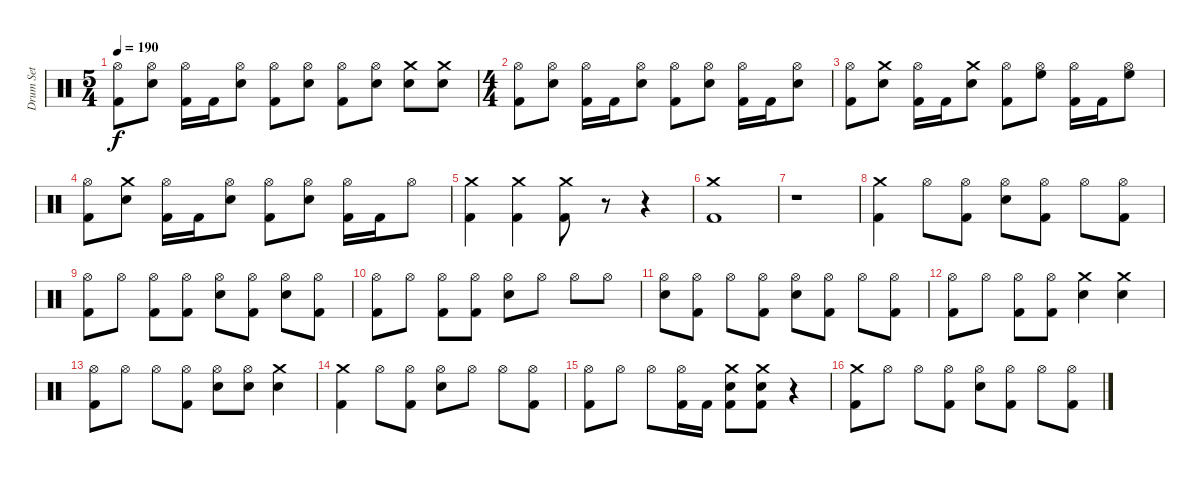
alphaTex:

\track ("Drum Set" "Drum Set") {instrument percussion}
\staff {score}
\articulation defaults
\ts (5 4)
\tempo 190
\clef neutral
\ks c
("Hi-Hat (open)" "Kick (hit) 2").8{dy f} ("Hi-Hat (open)" "Snare (hit) 2").8 ("Hi-Hat (open)" "Kick (hit) 2").16 "Kick (hit) 2".16 ("Hi-Hat (open)" "Snare (hit) 2").8 ("Hi-Hat (open)" "Kick (hit) 2").8 ("Hi-Hat (open)" "Snare (hit) 2").8 ("Hi-Hat (open)" "Kick (hit) 2").8 ("Hi-Hat (open)" "Snare (hit) 2").8 ("Crash medium (hit)" "Snare (hit) 2").8 ("Crash medium (hit)" "Snare (hit) 2").8 |
\ts (4 4)
("Hi-Hat (open)" "Kick (hit) 2").8 ("Hi-Hat (open)" "Snare (hit) 2").8 ("Hi-Hat (open)" "Kick (hit) 2").16 "Kick (hit) 2".16 ("Hi-Hat (open)" "Snare (hit) 2").8 ("Hi-Hat (open)" "Kick (hit) 2").8 ("Hi-Hat (open)" "Snare (hit) 2").8 ("Hi-Hat (open)" "Kick (hit) 2").16 "Kick (hit) 2".16 ("Hi-Hat (open)" "Snare (hit) 2").8 |
("Hi-Hat (open)" "Kick (hit) 2").8 ("Crash medium (hit)" "Snare (hit) 2").8 ("Hi-Hat (open)" "Kick (hit) 2").16 "Kick (hit) 2".16 ("Crash medium (hit)" "Snare (hit) 2").8 ("Hi-Hat (open)" "Kick (hit) 2").8 ("Hi-Hat (open)" "High Floor Tom (hit)").8 ("Hi-Hat (open)" "Kick (hit) 2").16 "Kick (hit) 2".16 ("Hi-Hat (open)" "High Floor Tom (hit)").8 |
("Hi-Hat (open)" "Kick (hit) 2").8 ("Crash medium (hit)" "Snare (hit) 2").8 ("Hi-Hat (open)" "Kick (hit) 2").16 "Kick (hit) 2".16 ("Hi-Hat (open)" "Snare (hit) 2").8 ("Hi-Hat (open)" "Kick (hit) 2").8 ("Hi-Hat (open)" "Snare (hit) 2").8 ("Hi-Hat (open)" "Kick (hit) 2").16 "Kick (hit) 2".16 "Hi-Hat (open)".8 |
("Crash medium (hit)" "Kick (hit) 2").4 ("Crash medium (hit)" "Kick (hit) 2").4 ("Crash medium (hit)" "Kick (hit) 2").8 r.8 r.4 |
("Crash medium (hit)" "Kick (hit) 2").1 |
r.1 |
("Crash medium (hit)" "Kick (hit) 2").4 "Hi-Hat (open)".8 ("Hi-Hat (open)" "Kick (hit) 2").8 ("Hi-Hat (open)" "Snare (hit) 2").8 ("Hi-Hat (open)" "Kick (hit) 2").8 "Hi-Hat (open)".8 ("Hi-Hat (open)" "Kick (hit) 2").8 |
("Hi-Hat (open)" "Kick (hit) 2").8 "Hi-Hat (open)".8 ("Hi-Hat (open)" "Kick (hit) 2").8 ("Hi-Hat (open)" "Kick (hit) 2").8 ("Hi-Hat (open)" "Snare (hit) 2").8 ("Hi-Hat (open)" "Kick (hit) 2").8 ("Hi-Hat (open)" "Snare (hit) 2").8 ("Hi-Hat (open)" "Kick (hit) 2").8 |
("Hi-Hat (open)" "Kick (hit) 2").8 "Hi-Hat (open)".8 ("Hi-Hat (open)" "Kick (hit) 2").8 ("Hi-Hat (open)" "Kick (hit) 2").8 ("Hi-Hat (open)" "Snare (hit) 2").8 "Hi-Hat (open)".8 "Hi-Hat (open)".8 "Hi-Hat (open)".8 |
("Hi-Hat (open)" "Snare (hit) 2").8 ("Hi-Hat (open)" "Kick (hit) 2").8 "Hi-Hat (open)".8 ("Hi-Hat (open)" "Kick (hit) 2").8 ("Hi-Hat (open)" "Snare (hit) 2").8 ("Hi-Hat (open)" "Kick (hit) 2").8 "Hi-Hat (open)".8 ("Hi-Hat (open)" "Kick (hit) 2").8 |
("Hi-Hat (open)" "Kick (hit) 2").8 "Hi-Hat (open)".8 ("Hi-Hat (open)" "Kick (hit) 2").8 ("Hi-Hat (open)" "Kick (hit) 2").8 ("Crash medium (hit)" "Snare (hit) 2").4 ("Crash medium (hit)" "Snare (hit) 2").4 |
("Hi-Hat (open)" "Kick (hit) 2").8 "Hi-Hat (open)".8 "Hi-Hat (open)".8 ("Hi-Hat (open)" "Kick (hit) 2").8 ("Hi-Hat (open)" "Snare (hit) 2").8 ("Hi-Hat (open)" "Snare (hit) 2").8 ("Crash medium (hit)" "Snare (hit) 2").4 |
("Crash medium (hit)" "Kick (hit) 2").4 "Hi-Hat (open)".8 ("Hi-Hat (open)" "Kick (hit) 2").8 ("Hi-Hat (open)" "Snare (hit) 2").8 "Hi-Hat (open)".8 "Hi-Hat (open)".8 ("Hi-Hat (open)" "Kick (hit) 2").8 |
("Hi-Hat (open)" "Kick (hit) 2").8 "Hi-Hat (open)".8 "Hi-Hat (open)".8 ("Hi-Hat (open)" "Kick (hit) 2").16 "Kick (hit) 2".16 ("Crash medium (hit)" "Snare (hit) 2" "Kick (hit) 2").8 ("Crash medium (hit)" "Snare (hit) 2" "Kick (hit) 2").8 r.4 |
("Crash medium (hit)" "Kick (hit) 2").8 "Hi-Hat (open)".8 "Hi-Hat (open)".8 ("Hi-Hat (open)" "Kick (hit) 2").8 ("Hi-Hat (open)" "Snare (hit) 2").8 ("Hi-Hat (open)" "Kick (hit) 2").8 "Hi-Hat (open)".8 ("Hi-Hat (open)" "Kick (hit) 2").8
